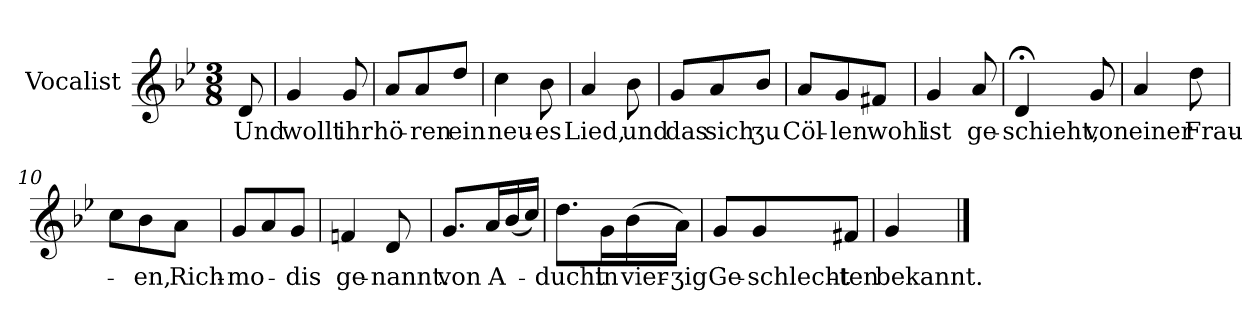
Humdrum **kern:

**kern	**text
*part1	*part1
*staff1	*staff1
*I"Vocalist	*
*k[b-e-]	*
*g:	*
*M3/8	*
=	=
8d	Und
=1	=1
4g	wollt
8g	ihr
=2	=2
8a/L	hö-
8a	-ren
8ddJ	ein
=3	=3
4cc	neu-
8b-	-es
=4	=4
4a	Lied,
8b-	und
=5	=5
8gL	das
8a	sich
8b-J	ʒu
=6	=6
8aL	Cöl-
8g	-len
8f#XJ	wohl
=7	=7
4g	ist
8a	ge-
=8	=8
4d;<	-schieht,
8g	von
=9	=9
4a	einer
8dd	Frau-
=10	=10
8ccL	.
8b-	-en,
8aJ	Rich-
=11	=11
8gL	-mo-
8a	.
8gJ	-dis
=12	=12
4fn	ge-
8d	-nannt.
=13	=13
8.gL	von
16aL	A-
(16b-	.
16ccJJ)	.
=14	=14
8.ddL	-ducht
16gL	in
(16b-	vier-
16aJJ)	-ʒig
=15	=15
8gL	Ge-
8g	-schlecht-
8f#XJ	-ten
=16	=16
4g	bekannt.
==	==
*-	*-
